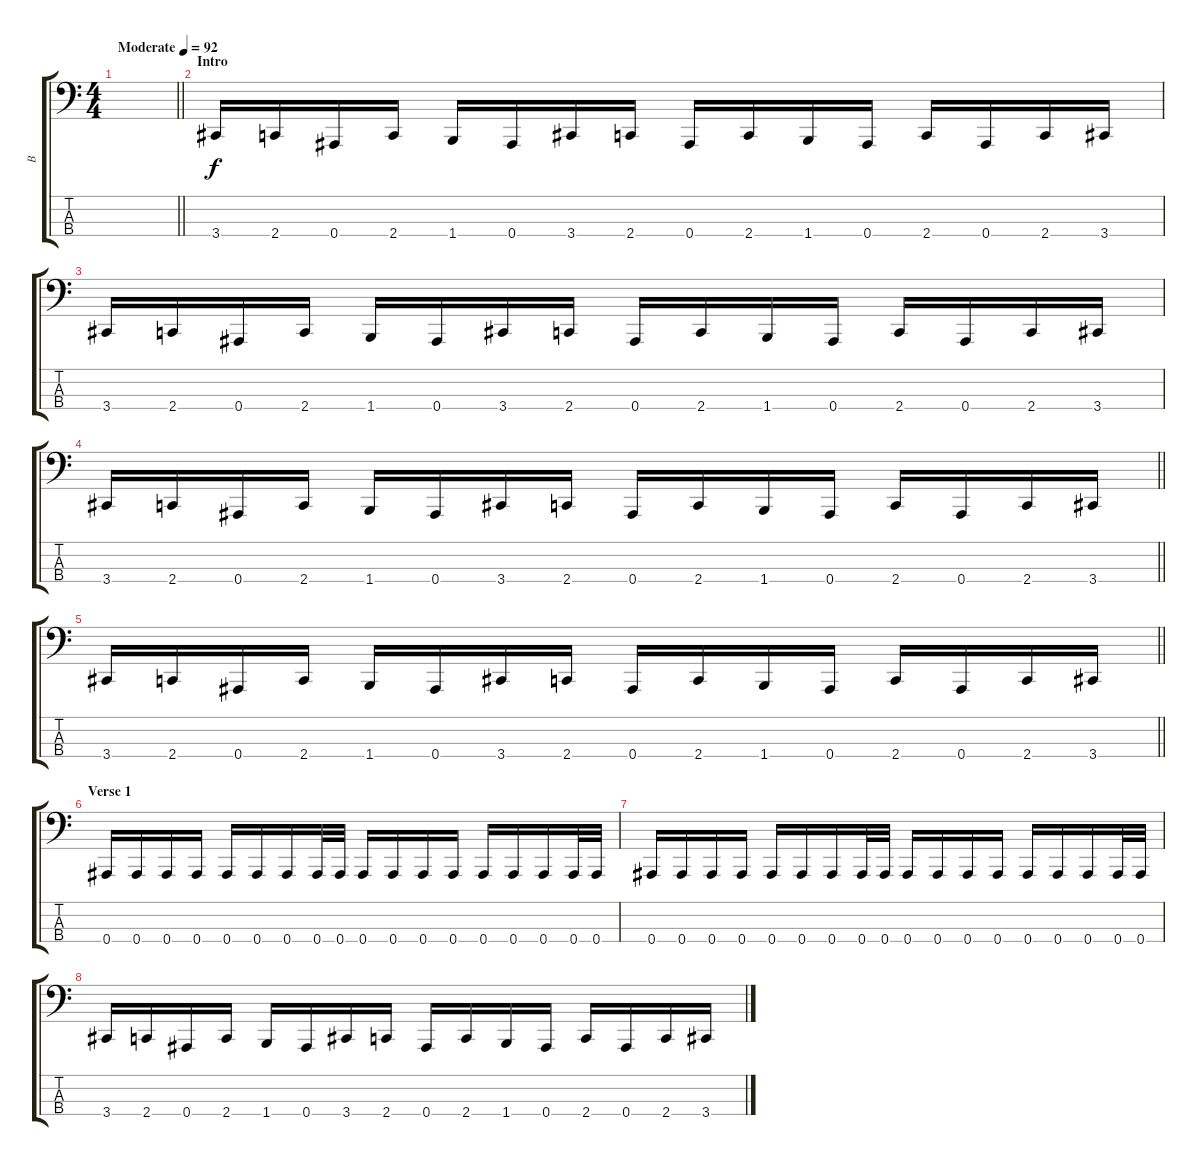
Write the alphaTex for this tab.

\track ("B" "B") {instrument electricbassfinger}
\staff {score tabs}
\tuning (Eb2 Bb1 F1 Bb0) {hide}
\ts (4 4)
\tempo (92 "Moderate")
\clef f4
\barLineRight lightlight
\ks c
|
\section ("" "Intro")
3.4.16 2.4.16 0.4.16 2.4.16 1.4.16 0.4.16 3.4.16 2.4.16 0.4.16 2.4.16 1.4.16 0.4.16 2.4.16 0.4.16 2.4.16 3.4.16 |
3.4.16 2.4.16 0.4.16 2.4.16 1.4.16 0.4.16 3.4.16 2.4.16 0.4.16 2.4.16 1.4.16 0.4.16 2.4.16 0.4.16 2.4.16 3.4.16 |
\barLineRight lightlight
3.4.16 2.4.16 0.4.16 2.4.16 1.4.16 0.4.16 3.4.16 2.4.16 0.4.16 2.4.16 1.4.16 0.4.16 2.4.16 0.4.16 2.4.16 3.4.16 |
\section ("" "")
\barLineRight lightlight
3.4.16 2.4.16 0.4.16 2.4.16 1.4.16 0.4.16 3.4.16 2.4.16 0.4.16 2.4.16 1.4.16 0.4.16 2.4.16 0.4.16 2.4.16 3.4.16 |
\section ("" "Verse 1")
0.4.16 0.4.16 0.4.16 0.4.16 0.4.16 0.4.16 0.4.16 0.4.32 0.4.32 0.4.16 0.4.16 0.4.16 0.4.16 0.4.16 0.4.16 0.4.16 0.4.32 0.4.32 |
0.4.16 0.4.16 0.4.16 0.4.16 0.4.16 0.4.16 0.4.16 0.4.32 0.4.32 0.4.16 0.4.16 0.4.16 0.4.16 0.4.16 0.4.16 0.4.16 0.4.32 0.4.32 |
3.4.16 2.4.16 0.4.16 2.4.16 1.4.16 0.4.16 3.4.16 2.4.16 0.4.16 2.4.16 1.4.16 0.4.16 2.4.16 0.4.16 2.4.16 3.4.16
